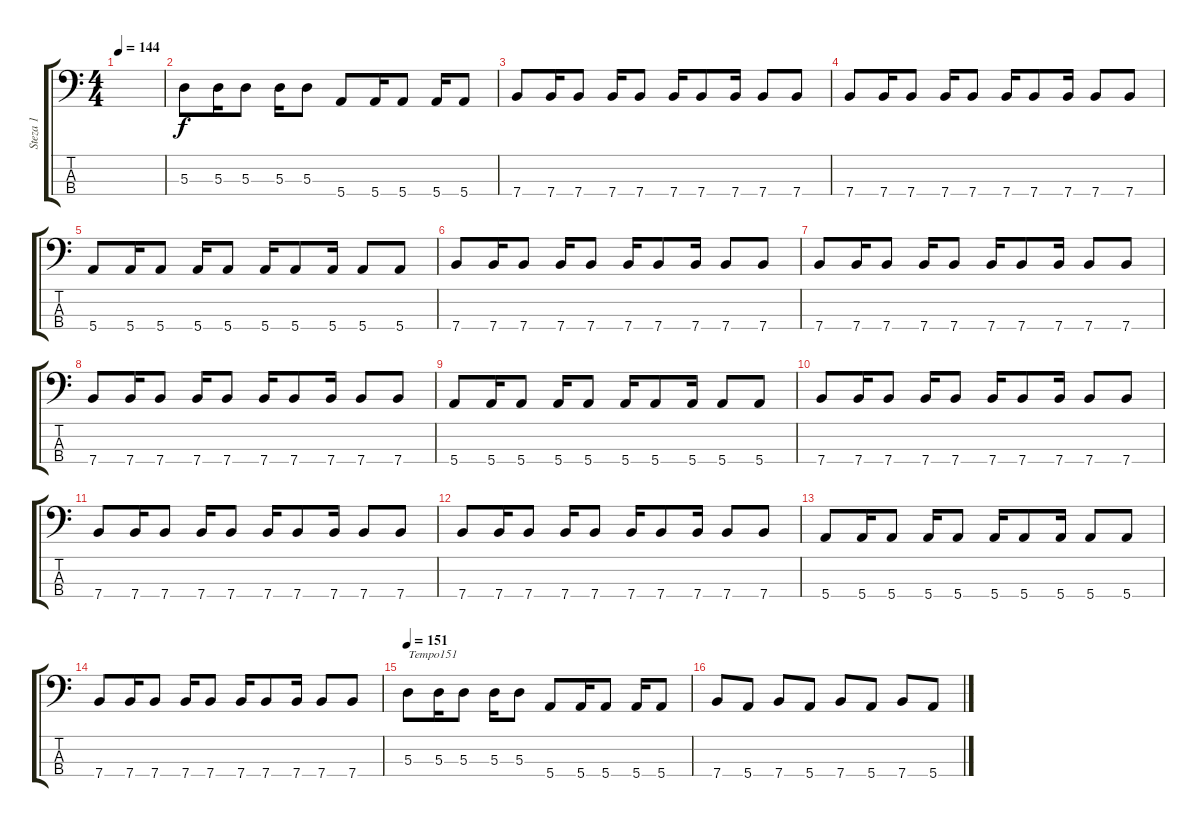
\track ("Steza 1" "Steza 1") {instrument electricbassfinger}
\staff {score tabs}
\tuning (G2 D2 A1 E1) {hide}
\ts (4 4)
\tempo 144
\clef f4
\ks c
|
5.3.8 5.3.16 5.3.8 5.3.16 5.3.8 5.4.8 5.4.16 5.4.8 5.4.16 5.4.8 |
7.4.8 7.4.16 7.4.8 7.4.16 7.4.8 7.4.16 7.4.8 7.4.16 7.4.8 7.4.8 |
7.4.8 7.4.16 7.4.8 7.4.16 7.4.8 7.4.16 7.4.8 7.4.16 7.4.8 7.4.8 |
5.4.8 5.4.16 5.4.8 5.4.16 5.4.8 5.4.16 5.4.8 5.4.16 5.4.8 5.4.8 |
7.4.8 7.4.16 7.4.8 7.4.16 7.4.8 7.4.16 7.4.8 7.4.16 7.4.8 7.4.8 |
7.4.8 7.4.16 7.4.8 7.4.16 7.4.8 7.4.16 7.4.8 7.4.16 7.4.8 7.4.8 |
7.4.8 7.4.16 7.4.8 7.4.16 7.4.8 7.4.16 7.4.8 7.4.16 7.4.8 7.4.8 |
5.4.8 5.4.16 5.4.8 5.4.16 5.4.8 5.4.16 5.4.8 5.4.16 5.4.8 5.4.8 |
7.4.8 7.4.16 7.4.8 7.4.16 7.4.8 7.4.16 7.4.8 7.4.16 7.4.8 7.4.8 |
7.4.8 7.4.16 7.4.8 7.4.16 7.4.8 7.4.16 7.4.8 7.4.16 7.4.8 7.4.8 |
7.4.8 7.4.16 7.4.8 7.4.16 7.4.8 7.4.16 7.4.8 7.4.16 7.4.8 7.4.8 |
5.4.8 5.4.16 5.4.8 5.4.16 5.4.8 5.4.16 5.4.8 5.4.16 5.4.8 5.4.8 |
7.4.8 7.4.16 7.4.8 7.4.16 7.4.8 7.4.16 7.4.8 7.4.16 7.4.8 7.4.8 |
\tempo 151
5.3.8{txt "Tempo151"} 5.3.16 5.3.8 5.3.16 5.3.8 5.4.8 5.4.16 5.4.8 5.4.16 5.4.8 |
7.4.8 5.4.8 7.4.8 5.4.8 7.4.8 5.4.8 7.4.8 5.4.8
